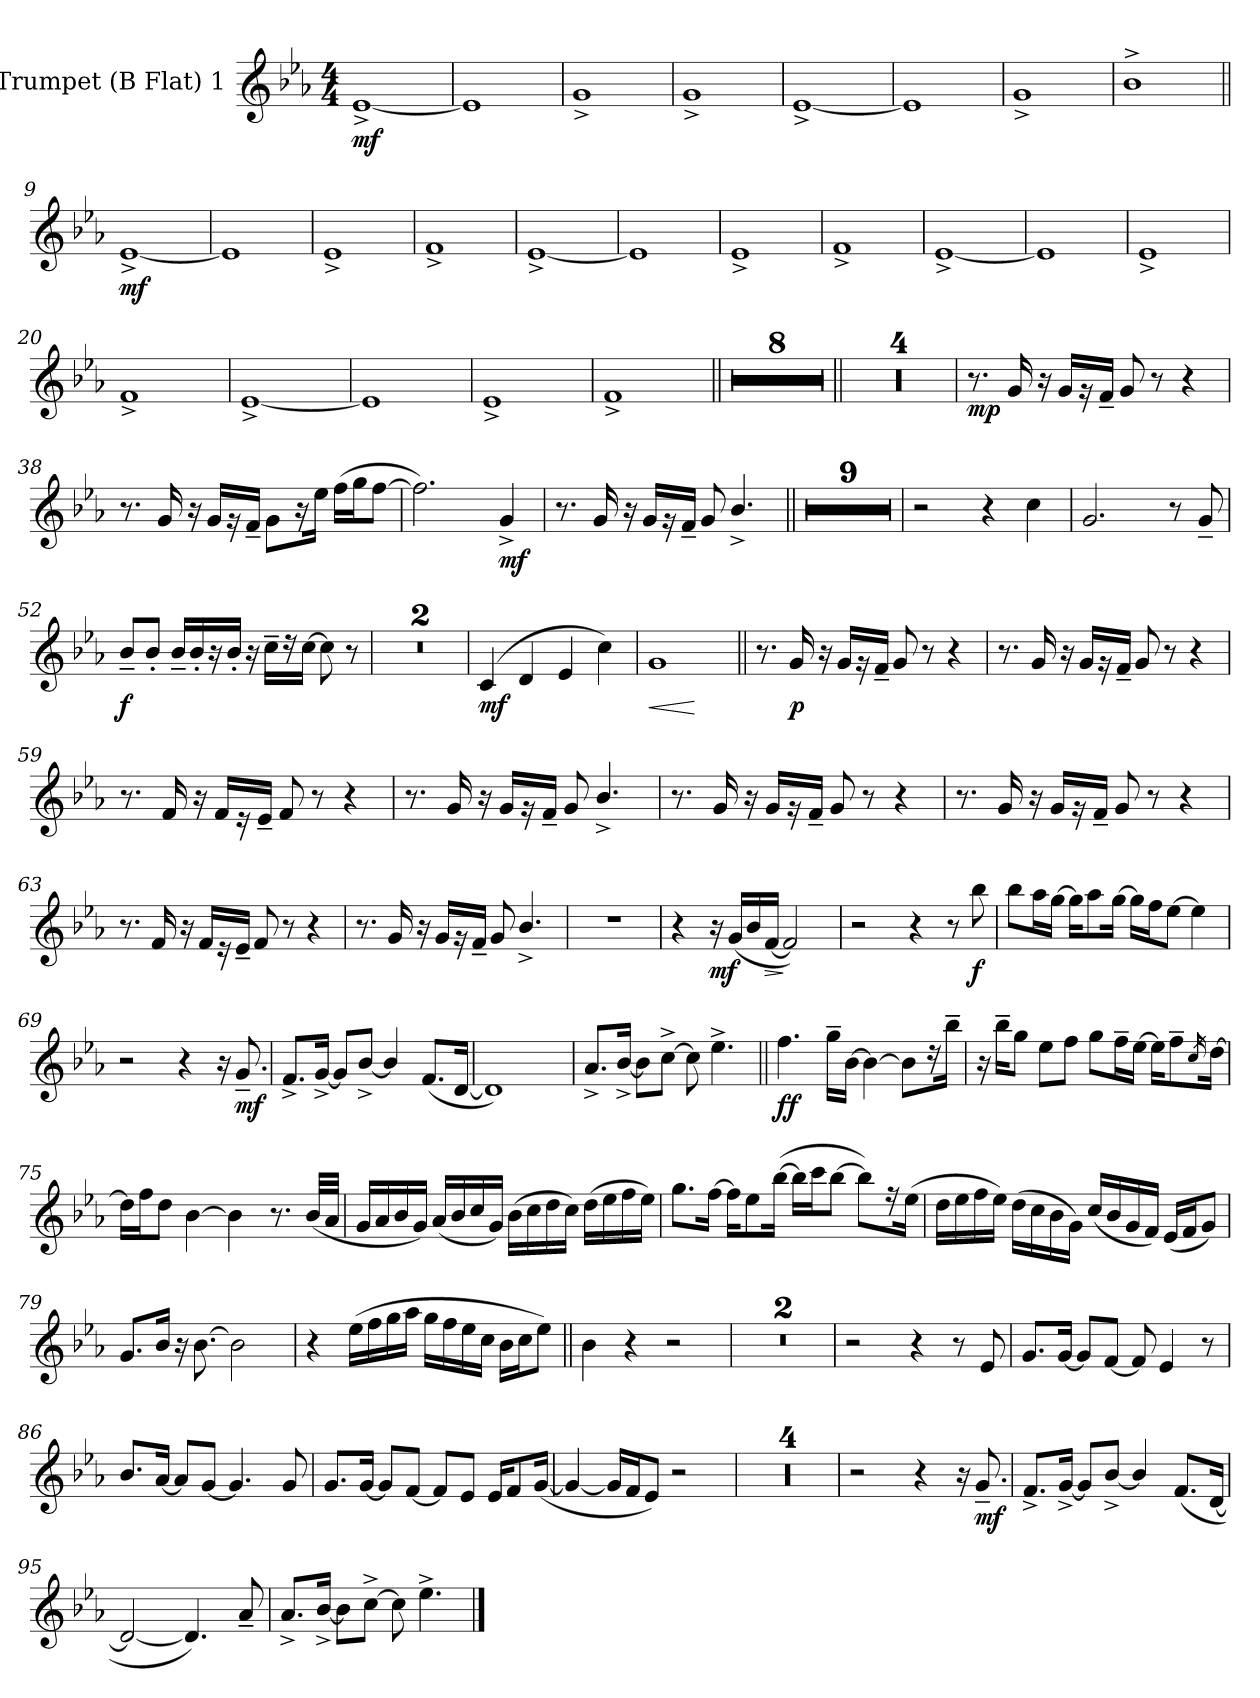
**kern	**dynam
*part1	*part1
*staff1	*staff1
*I"Trumpet (B Flat) 1	*
!!LO:PB:g=z
*clefG2	*
*ITrd1c2	*
*k[b-e-a-d-g-]	*
*b-:	*
*M4/4	*
*MM90	*
=1	=1
!	!LO:DY:b
[1d-^</	mf
=2	=2
1d-/]	.
=3	=3
1f^</	.
=4	=4
1f^</	.
=5	=5
[1d-^</	.
=6	=6
1d-/]	.
=7	=7
1f^</	.
=8	=8
1a-^>\	.
!!LO:LB:g=z
=9||	=9||
!	!LO:DY:b
[1d-^</	mf
=10	=10
1d-/]	.
=11	=11
1d-^</	.
=12	=12
1e-^</	.
=13	=13
[1d-^</	.
=14	=14
1d-/]	.
=15	=15
1d-^</	.
=16	=16
1e-^</	.
=17	=17
[1d-^</	.
!!LO:LB:g=z
=18	=18
1d-/]	.
=19	=19
1d-^</	.
=20	=20
1e-^</	.
=21	=21
[1d-^</	.
=22	=22
1d-/]	.
=23	=23
1d-^</	.
=24	=24
1e-^</	.
=25||	=25||
1r	.
=26	=26
1r	.
=27	=27
1r	.
=28	=28
1r	.
=29	=29
1r	.
=30	=30
1r	.
=31	=31
1r	.
=32	=32
1r	.
!!LO:LB:g=z
=33||	=33||
1r	.
=34	=34
1r	.
=35	=35
1r	.
=36	=36
1r	.
=37	=37
!	!LO:DY:b
8.r	mp
16f/	.
16r	.
16f/LL	.
16r	.
16e-~</JJ	.
8f/	.
8r	.
4r	.
=38	=38
8.r	.
16f/	.
16r	.
16f/LL	.
16r	.
16e-~</JJ	.
8f\L	.
16r	.
16dd-\Jk	.
(16ee-\LL	.
16ff\J	.
[8ee-\J	.
=39	=39
2.ee-\])	.
!	!LO:DY:b
4f^</	mf
!!LO:LB:g=z
=40	=40
8.r	.
16f/	.
16r	.
16f/LL	.
16r	.
16e-~</JJ	.
8f/	.
4.a-^</	.
=41||	=41||
1r	.
=42	=42
1r	.
=43	=43
1r	.
=44	=44
1r	.
=45	=45
1r	.
=46	=46
1r	.
=47	=47
1r	.
=48	=48
1r	.
=49	=49
1r	.
=50	=50
2r	.
4r	.
4b-\	.
=51	=51
2.f/	.
8r	.
8f~</	.
!!LO:LB:g=z
=52	=52
!	!LO:DY:b
8a-~</L	f
8a-'</J	.
16a-~</LL	.
16a-'</	.
16r	.
16a-'</JJ	.
16r	.
16b-~>\LL	.
16r	.
[16b-\JJ	.
8b-\]	.
8r	.
=53	=53
1r	.
=54	=54
1r	.
=55	=55
!	!LO:DY:b
(4B-/	mf
4c/	.
4d-/	.
4b-\)	.
=56	=56
!	!LO:HP:b
1f/	<
.	[
!!LO:LB:g=z
=57||	=57||
8.r	.
!	!LO:DY:b
16f/	p
16r	.
16f/LL	.
16r	.
16e-~</JJ	.
8f/	.
8r	.
4r	.
=58	=58
8.r	.
16f/	.
16r	.
16f/LL	.
16r	.
16e-~</JJ	.
8f/	.
8r	.
4r	.
=59	=59
8.r	.
16e-/	.
16r	.
16e-/LL	.
16r	.
16d-~</JJ	.
8e-/	.
8r	.
4r	.
!!LO:LB:g=z
=60	=60
8.r	.
16f/	.
16r	.
16f/LL	.
16r	.
16e-~</JJ	.
8f/	.
4.a-^</	.
=61	=61
8.r	.
16f/	.
16r	.
16f/LL	.
16r	.
16e-~</JJ	.
8f/	.
8r	.
4r	.
=62	=62
8.r	.
16f/	.
16r	.
16f/LL	.
16r	.
16e-~</JJ	.
8f/	.
8r	.
4r	.
!!LO:LB:g=z
=63	=63
8.r	.
16e-/	.
16r	.
16e-/LL	.
16r	.
16d-~</JJ	.
8e-/	.
8r	.
4r	.
=64	=64
8.r	.
16f/	.
16r	.
16f/LL	.
16r	.
16e-~</JJ	.
8f/	.
4.a-^</	.
=65	=65
1r	.
=66	=66
4r	.
!	!LO:DY:b
16r	mf
(16f/LL	.
16a-/	.
!	!LO:HP:b
[16e-/JJ	>
2e-/])	]
!!LO:PB:g=z
=67	=67
2r	.
4r	.
8r	.
!	!LO:DY:b
8aa-\	f
=68	=68
8aa-\L	.
16gg-\L	.
[16ff\JJ	.
16ff\KL]	.
8gg-\	.
[16ff\Jk	.
16ff\LL]	.
16ee-\J	.
[8dd-\J	.
4dd-\]	.
=69	=69
2r	.
4r	.
16r	.
!	!LO:DY:b
8.f~</	mf
=70	=70
8.e-^</L	.
[16f^</Jk	.
8f/L]	.
[8a-^</J	.
4a-/]	.
(8.e-/L	.
[16c/Jk	.
=71	=71
1c/])	.
!!LO:LB:g=z
=72	=72
8.g-^</L	.
[16a-^</Jk	.
8a-\L]	.
[8b-^>\J	.
8b-\]	.
4.dd-^>\	.
=73||	=73||
!	!LO:DY:b
4.ee-\	ff
16ff~>\LL	.
[16a-\JJ	.
4a-\_	.
8a-\L]	.
16r	.
16aa-~>\Jk	.
=74	=74
16r	.
16aa-~>\KL	.
8ff\J	.
8dd-\L	.
8ee-\J	.
8ff\L	.
16ee-~>\L	.
[16dd-\JJ	.
16dd-\KL]	.
8ee-~>\	.
16qb-/	.
[16cc\Jk	.
!!LO:LB:g=z
=75	=75
16cc\LL]	.
16ee-\J	.
8cc\J	.
[4a-\	.
4a-\]	.
8.r	.
(32a-/LLL	.
32g-/JJJ	.
=76	=76
16f/LL	.
16g-/	.
16a-/	.
16f/JJ)	.
(16g-/LL	.
16a-/	.
16b-/	.
16f/JJ)	.
(16a-\LL	.
16b-\	.
16cc\	.
16b-\JJ)	.
(16cc\LL	.
16dd-\	.
16ee-\	.
16dd-\JJ)	.
=77	=77
8.ff\L	.
[16ee-\Jk	.
16ee-\KL]	.
8dd-\	.
([16aa-\Jk	.
16aa-\LL]	.
16bb-\J	.
[8aa-\J	.
8aa-\L])	.
16r	.
(16dd-\Jk	.
!!LO:LB:g=z
=78	=78
16cc\LL	.
16dd-\	.
16ee-\	.
16dd-\JJ)	.
(16cc\LL	.
16b-\	.
16a-\	.
16f\JJ)	.
(16b-/LL	.
16a-/	.
16f/	.
16e-/JJ)	.
(16d-/LL	.
16e-/J	.
8f/J)	.
=79	=79
8.f/L	.
16a-/Jk	.
16r	.
[8.a-\	.
2a-\]	.
=80	=80
4r	.
(16dd-\LL	.
16ee-\	.
16ff\	.
16gg-\JJ	.
16ff\LL	.
16ee-\	.
16dd-\	.
16b-\JJ	.
16a-\LL	.
16b-\J	.
8dd-\J)	.
!!LO:LB:g=z
=81||	=81||
4a-\	.
4r	.
2r	.
=82	=82
1r	.
=83	=83
1r	.
=84	=84
2r	.
4r	.
8r	.
8d-/	.
=85	=85
8.f/L	.
[16f/Jk	.
8f/L]	.
[8e-/J	.
8e-/]	.
4d-/	.
8r	.
=86	=86
8.a-/L	.
[16g-/Jk	.
8g-/L]	.
[8f/J	.
4.f/]	.
8f/	.
!!LO:LB:g=z
=87	=87
8.f/L	.
[16f/Jk	.
8f/L]	.
[8e-/J	.
8e-/L]	.
8d-/J	.
16d-/KL	.
8e-/	.
([16f/Jk	.
=88	=88
4f/_	.
16f/LL]	.
16e-/J	.
8d-/J)	.
2r	.
=89	=89
1r	.
=90	=90
1r	.
=91	=91
1r	.
=92	=92
1r	.
!!LO:LB:g=z
=93	=93
2r	.
4r	.
16r	.
!	!LO:DY:b
8.f~</	mf
=94	=94
8.e-^</L	.
[16f^</Jk	.
8f/L]	.
[8a-^</J	.
4a-/]	.
(8.e-/L	.
[16c/Jk	.
=95	=95
2c/_	.
4.c/])	.
8g-~</	.
=96	=96
8.g-^</L	.
[16a-^</Jk	.
8a-\L]	.
[8b-^>\J	.
8b-\]	.
4.dd-^>\	.
==	==
*-	*-
